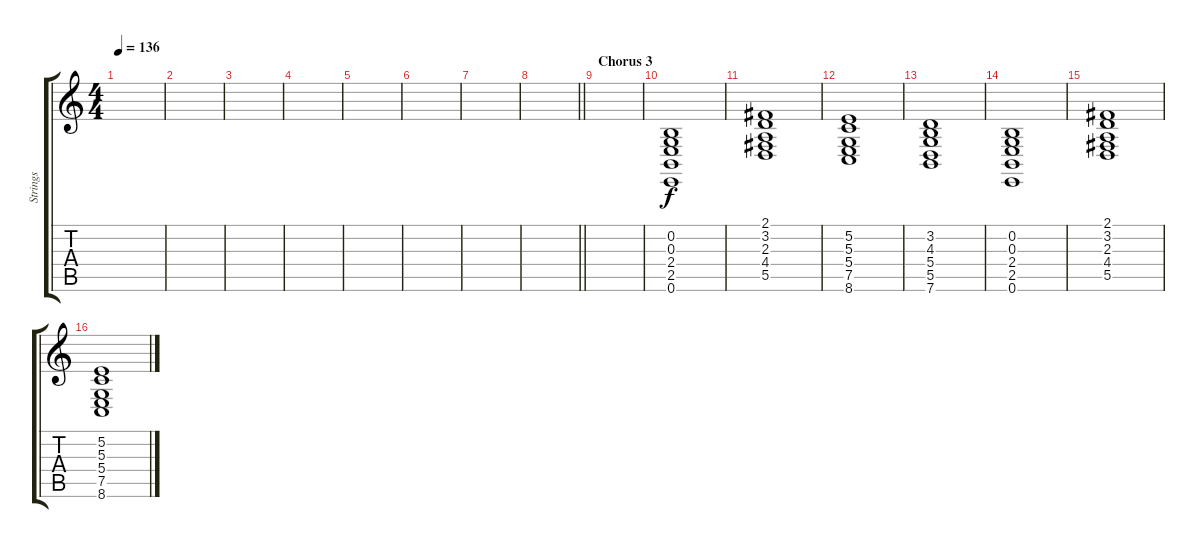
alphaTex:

\track ("Strings" "Strings") {instrument stringensemble2}
\staff {score tabs}
\tuning (E4 B3 G3 D3 A2 E2) {hide}
\ts (4 4)
\tempo 136
\clef g2
\ks c
|
|
|
|
|
|
|
\barLineRight lightlight
|
\section ("" "Chorus 3")
|
(0.2 0.3 2.4 2.5 0.6).1 |
(2.1 3.2 2.3 4.4 5.5).1 |
(5.2 5.3 5.4 7.5 8.6).1 |
(3.2 4.3 5.4 5.5 7.6).1 |
(0.2 0.3 2.4 2.5 0.6).1 |
(2.1 3.2 2.3 4.4 5.5).1 |
(5.2 5.3 5.4 7.5 8.6).1
